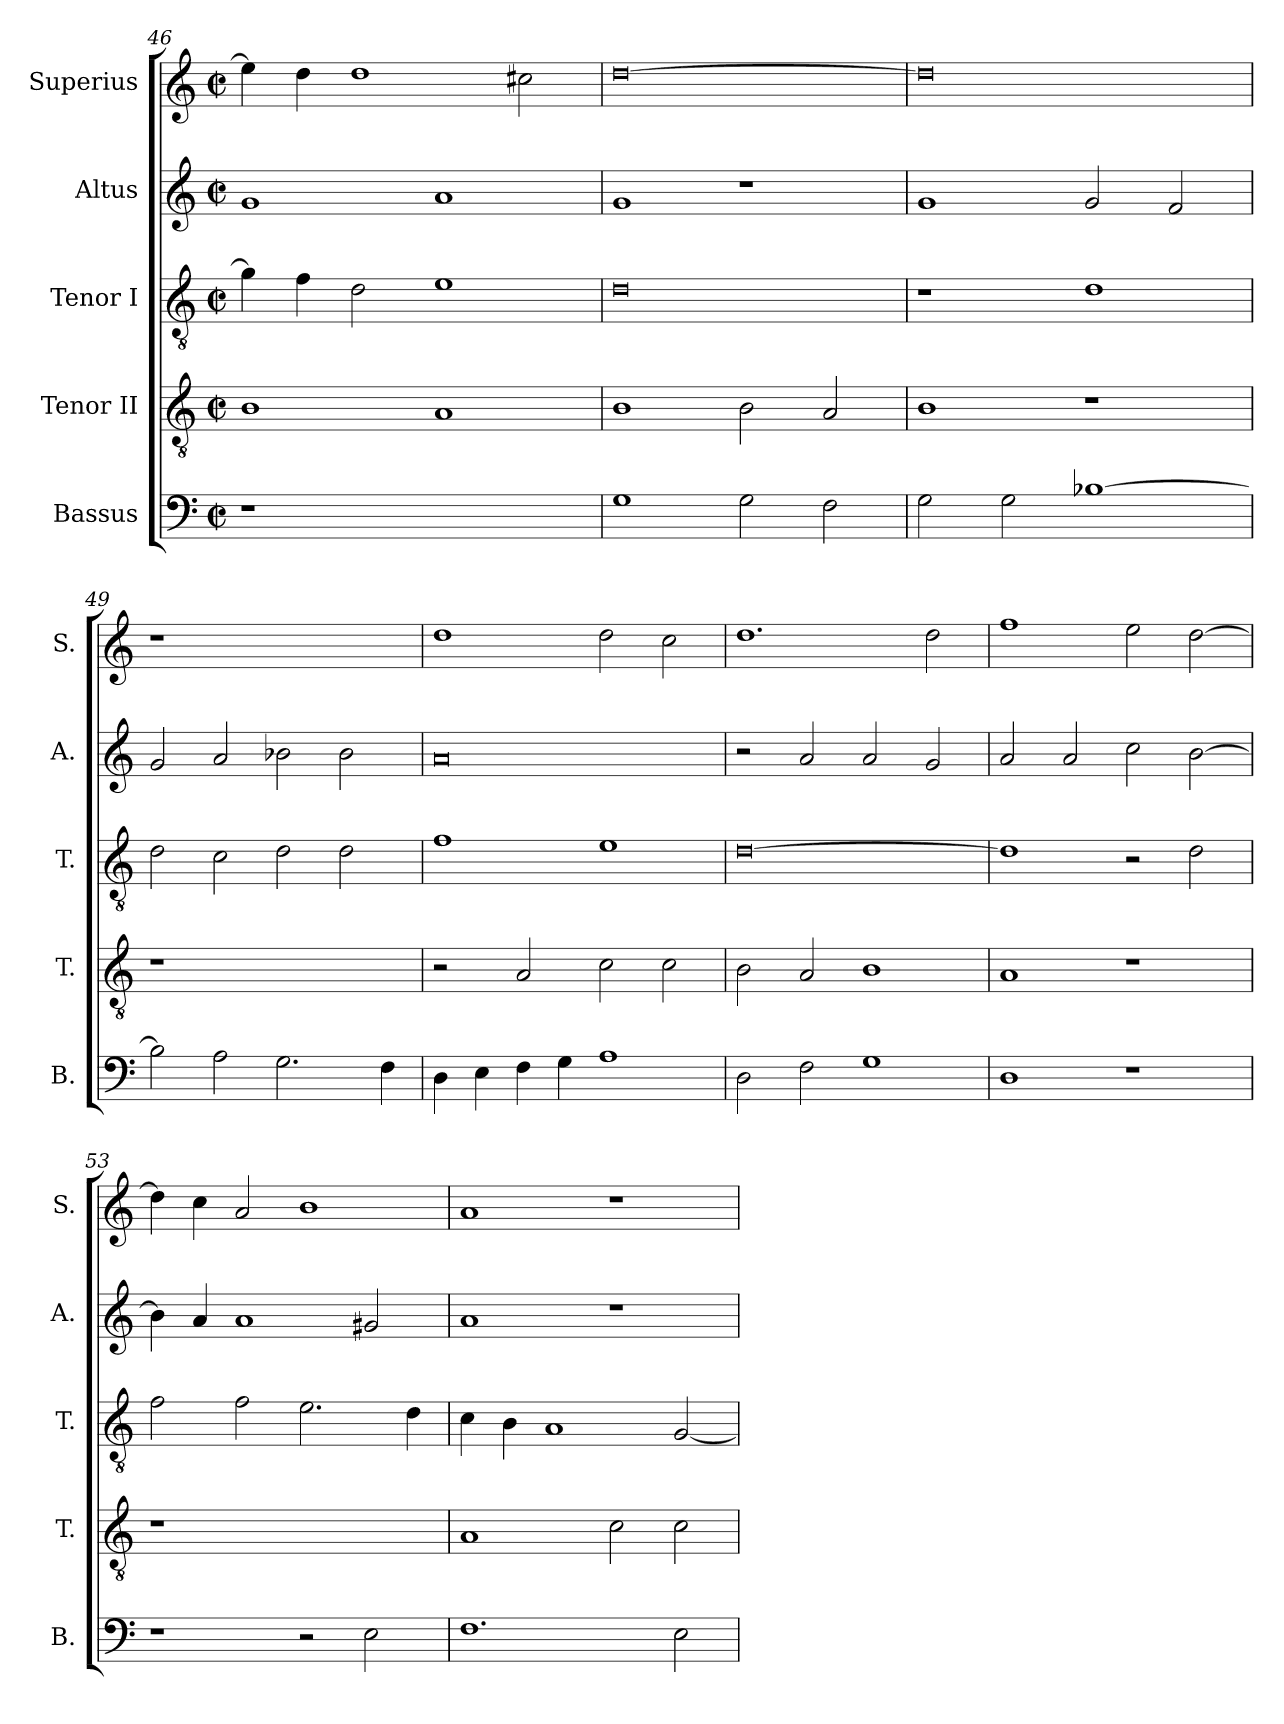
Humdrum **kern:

**kern	**kern	**kern	**kern	**kern
*part5	*part4	*part3	*part2	*part1
*staff5	*staff4	*staff3	*staff2	*staff1
*I"Bassus	*I"Tenor II	*I"Tenor I	*I"Altus	*I"Superius
*I'B.	*I'T.	*I'T.	*I'A.	*I'S.
!!LO:LB:g=z
*clefF4	*clefGv2	*clefGv2	*clefG2	*clefG2
*	*ITrd7c12	*ITrd7c12	*	*
*k[]	*k[]	*k[]	*k[]	*k[]
*M2/2	*M2/2	*M2/2	*M2/2	*M2/2
*met(c|)	*met(c|)	*met(c|)	*met(c|)	*met(c|)
=46	=46	=46	=46	=46
!LO:N:vis=1	!	!	!	!
1r	1BBi	4Gi\]	1gi	4eei\]
.	.	4Fi\	.	4ddi\
.	.	2Di\	.	1ddi
1ryy	1AAi	1Ei	1ai	.
.	.	.	.	2cc#Xi\
=47	=47	=47	=47	=47
1Gi	1BBi	0Di	1gi	[>0ddi
2Gi\	2BBi\	.	1r	.
2Fi\	2AAi/	.	.	.
=48	=48	=48	=48	=48
2Gi\	1BBi	1r	1gi	0ddi]
2Gi\	.	.	.	.
[>1B-Xi	1r	1Di	2gi/	.
.	.	.	2fi/	.
=49	=49	=49	=49	=49
!	!LO:N:vis=1	!	!	!LO:N:vis=1
2B-i\]	1r	2Di\	2gi/	1r
2Ai\	.	2Ci\	2ai/	.
2.Gi\	1ryy	2Di\	2b-Xi\	1ryy
.	.	2Di\	2b-i\	.
4Fi\	.	.	.	.
=50	=50	=50	=50	=50
4Di\	2r	1Fi	0ai	1ddi
4Ei\	.	.	.	.
4Fi\	2AAi/	.	.	.
4Gi\	.	.	.	.
1Ai	2Ci\	1Ei	.	2ddi\
.	2Ci\	.	.	2cci\
!!LO:LB:g=z
=51	=51	=51	=51	=51
2Di\	2BBi\	[>0Di	2r	1.ddi
2Fi\	2AAi/	.	2ai/	.
1Gi	1BBi	.	2ai/	.
.	.	.	2gi/	2ddi\
=52	=52	=52	=52	=52
1Di	1AAi	1Di]	2ai/	1ffi
.	.	.	2ai/	.
1r	1r	2r	2cci\	2eei\
.	.	2Di\	[>2bi\	[>2ddi\
=53	=53	=53	=53	=53
!	!LO:N:vis=1	!	!	!
1r	1r	2Fi\	4bi\]	4ddi\]
.	.	.	4ai/	4cci\
.	.	2Fi\	1ai	2ai/
2r	1ryy	2.Ei\	.	1bi
2Ei\	.	.	2g#Xi/	.
.	.	4Di\	.	.
=54	=54	=54	=54	=54
1.Fi	1AAi	4Ci\	1ai	1ai
.	.	4BBi\	.	.
.	.	1AAi	.	.
.	2Ci\	.	1r	1r
2Ei\	2Ci\	[<2GGi/	.	.
=	=	=	=	=
*-	*-	*-	*-	*-
